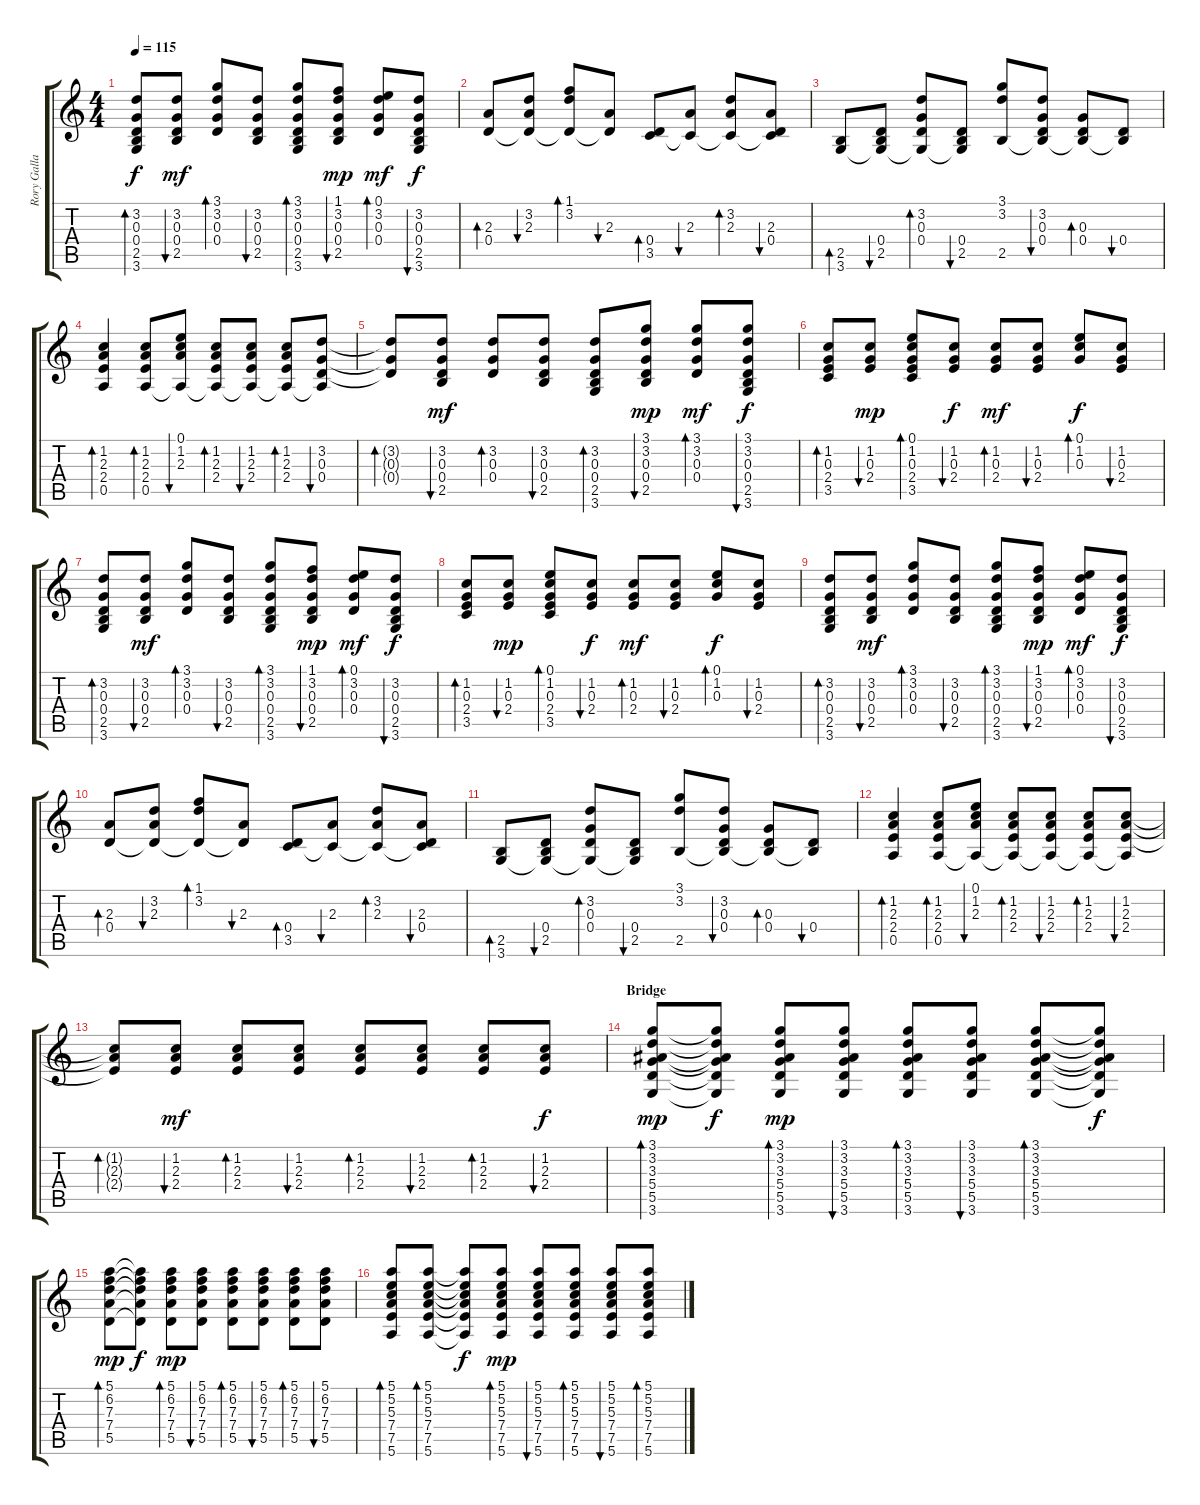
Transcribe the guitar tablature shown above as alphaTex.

\track ("Rory Gallagher (Rhythm 2)" "Rory Galla") {instrument acousticguitarsteel}
\staff {score tabs}
\tuning (E4 B3 G3 D3 A2 E2) {hide}
\ts (4 4)
\tempo 115
\clef g2
\ks c
(3.2 0.3 0.4 2.5 3.6).8{bd 60 dy f} (3.2 0.3 0.4 2.5).8{bu 60 dy mf} (3.1 3.2 0.3 0.4).8{bd 60} (3.2 0.3 0.4 2.5).8{bu 60} (3.1 3.2 0.3 0.4 2.5 3.6).8{bd 60} (1.1 3.2 0.3 0.4 2.5).8{bu 60 dy mp} (0.1 3.2 0.3 0.4).8{bd 60 dy mf} (3.2 0.3 0.4 2.5 3.6).8{bu 60 dy f} |
(2.3 0.4).8{bd 60} (3.2 2.3 0.4{t}).8{bu 60} (1.1 3.2 0.4{t}).8{bd 60} (2.3 0.4{t}).8{bu 60} (0.4 3.5).8{bd 60} (2.3 3.5{t}).8{bu 60} (3.2 2.3 3.5{t}).8{bd 60} (2.3 0.4 3.5{t}).8{bu 60} |
(2.5 3.6).8{bd 60} (0.4 2.5 3.6{t}).8{bu 60} (3.2 0.3 0.4 3.6{t}).8{bd 60} (0.4 2.5 3.6{t}).8{bu 60} (3.1 3.2 2.5).8 (3.2 0.3 0.4 2.5{t}).8{bu 60} (0.3 0.4 2.5{t}).8{bd 60} (0.4 2.5{t}).8{bu 60} |
(1.2 2.3 2.4 0.5).4{bd 60} (1.2 2.3 2.4 0.5).8{bd 60} (0.1 1.2 2.3 0.5{t}).8{bu 60} (1.2 2.3 2.4 0.5{t}).8{bd 60} (1.2 2.3 2.4 0.5{t}).8{bu 60} (1.2 2.3 2.4 0.5{t}).8{bd 60} (3.2 0.3 0.4 0.5{t}).8{bu 60} |
(3.2{t} 0.3{t} 0.4{t}).8{bd 60} (3.2 0.3 0.4 2.5).8{bu 60 dy mf} (3.2 0.3 0.4).8{bd 60} (3.2 0.3 0.4 2.5).8{bu 60} (3.2 0.3 0.4 2.5 3.6).8{bd 60} (3.1 3.2 0.3 0.4 2.5).8{bu 60 dy mp} (3.1 3.2 0.3 0.4).8{bd 60 dy mf} (3.1 3.2 0.3 0.4 2.5 3.6).8{bu 60 dy f} |
(1.2 0.3 2.4 3.5).8{bd 60} (1.2 0.3 2.4).8{bu 60 dy mp} (0.1 1.2 0.3 2.4 3.5).8{bd 60} (1.2 0.3 2.4).8{bu 60 dy f} (1.2 0.3 2.4).8{bd 60 dy mf} (1.2 0.3 2.4).8{bu 60} (0.1 1.2 0.3).8{bd 60 dy f} (1.2 0.3 2.4).8{bu 60} |
(3.2 0.3 0.4 2.5 3.6).8{bd 60} (3.2 0.3 0.4 2.5).8{bu 60 dy mf} (3.1 3.2 0.3 0.4).8{bd 60} (3.2 0.3 0.4 2.5).8{bu 60} (3.1 3.2 0.3 0.4 2.5 3.6).8{bd 60} (1.1 3.2 0.3 0.4 2.5).8{bu 60 dy mp} (0.1 3.2 0.3 0.4).8{bd 60 dy mf} (3.2 0.3 0.4 2.5 3.6).8{bu 60 dy f} |
(1.2 0.3 2.4 3.5).8{bd 60} (1.2 0.3 2.4).8{bu 60 dy mp} (0.1 1.2 0.3 2.4 3.5).8{bd 60} (1.2 0.3 2.4).8{bu 60 dy f} (1.2 0.3 2.4).8{bd 60 dy mf} (1.2 0.3 2.4).8{bu 60} (0.1 1.2 0.3).8{bd 60 dy f} (1.2 0.3 2.4).8{bu 60} |
(3.2 0.3 0.4 2.5 3.6).8{bd 60} (3.2 0.3 0.4 2.5).8{bu 60 dy mf} (3.1 3.2 0.3 0.4).8{bd 60} (3.2 0.3 0.4 2.5).8{bu 60} (3.1 3.2 0.3 0.4 2.5 3.6).8{bd 60} (1.1 3.2 0.3 0.4 2.5).8{bu 60 dy mp} (0.1 3.2 0.3 0.4).8{bd 60 dy mf} (3.2 0.3 0.4 2.5 3.6).8{bu 60 dy f} |
(2.3 0.4).8{bd 60} (3.2 2.3 0.4{t}).8{bu 60} (1.1 3.2 0.4{t}).8{bd 60} (2.3 0.4{t}).8{bu 60} (0.4 3.5).8{bd 60} (2.3 3.5{t}).8{bu 60} (3.2 2.3 3.5{t}).8{bd 60} (2.3 0.4 3.5{t}).8{bu 60} |
(2.5 3.6).8{bd 60} (0.4 2.5 3.6{t}).8{bu 60} (3.2 0.3 0.4 3.6{t}).8{bd 60} (0.4 2.5 3.6{t}).8{bu 60} (3.1 3.2 2.5).8 (3.2 0.3 0.4 2.5{t}).8{bu 60} (0.3 0.4 2.5{t}).8{bd 60} (0.4 2.5{t}).8{bu 60} |
(1.2 2.3 2.4 0.5).4{bd 60} (1.2 2.3 2.4 0.5).8{bd 60} (0.1 1.2 2.3 0.5{t}).8{bu 60} (1.2 2.3 2.4 0.5{t}).8{bd 60} (1.2 2.3 2.4 0.5{t}).8{bu 60} (1.2 2.3 2.4 0.5{t}).8{bd 60} (1.2 2.3 2.4 0.5{t}).8{bu 60} |
(1.2{t} 2.3{t} 2.4{t}).8{bd 60} (1.2 2.3 2.4).8{bu 60 dy mf} (1.2 2.3 2.4).8{bd 60} (1.2 2.3 2.4).8{bu 60} (1.2 2.3 2.4).8{bd 60} (1.2 2.3 2.4).8{bu 60} (1.2 2.3 2.4).8{bd 60} (1.2 2.3 2.4).8{bu 60 dy f} |
\section ("" "Bridge")
(3.1 3.2 3.3 5.4 5.5 3.6).8{bd 60 dy mp} (3.1{t} 3.2{t} 3.3{t} 5.4{t} 5.5{t} 3.6{t}).8{dy f} (3.1 3.2 3.3 5.4 5.5 3.6).8{bd 60 dy mp} (3.1 3.2 3.3 5.4 5.5 3.6).8{bu 60} (3.1 3.2 3.3 5.4 5.5 3.6).8{bd 60} (3.1 3.2 3.3 5.4 5.5 3.6).8{bu 60} (3.1 3.2 3.3 5.4 5.5 3.6).8{bd 60} (3.1{t} 3.2{t} 3.3{t} 5.4{t} 5.5{t} 3.6{t}).8{dy f} |
(5.1 6.2 7.3 7.4 5.5).8{bd 60 dy mp} (5.1{t} 6.2{t} 7.3{t} 7.4{t} 5.5{t}).8{dy f} (5.1 6.2 7.3 7.4 5.5).8{bd 60 dy mp} (5.1 6.2 7.3 7.4 5.5).8{bu 60} (5.1 6.2 7.3 7.4 5.5).8{bd 60} (5.1 6.2 7.3 7.4 5.5).8{bu 60} (5.1 6.2 7.3 7.4 5.5).8{bd 60} (5.1 6.2 7.3 7.4 5.5).8{bu 60} |
(5.1 5.2 5.3 7.4 7.5 5.6).8{bd 60} (5.1 5.2 5.3 7.4 7.5 5.6).8{bd 60} (5.1{t} 5.2{t} 5.3{t} 7.4{t} 7.5{t} 5.6{t}).8{dy f} (5.1 5.2 5.3 7.4 7.5 5.6).8{bd 60 dy mp} (5.1 5.2 5.3 7.4 7.5 5.6).8{bu 60} (5.1 5.2 5.3 7.4 7.5 5.6).8{bd 60} (5.1 5.2 5.3 7.4 7.5 5.6).8{bu 60} (5.1 5.2 5.3 7.4 7.5 5.6).8{bd 60}
